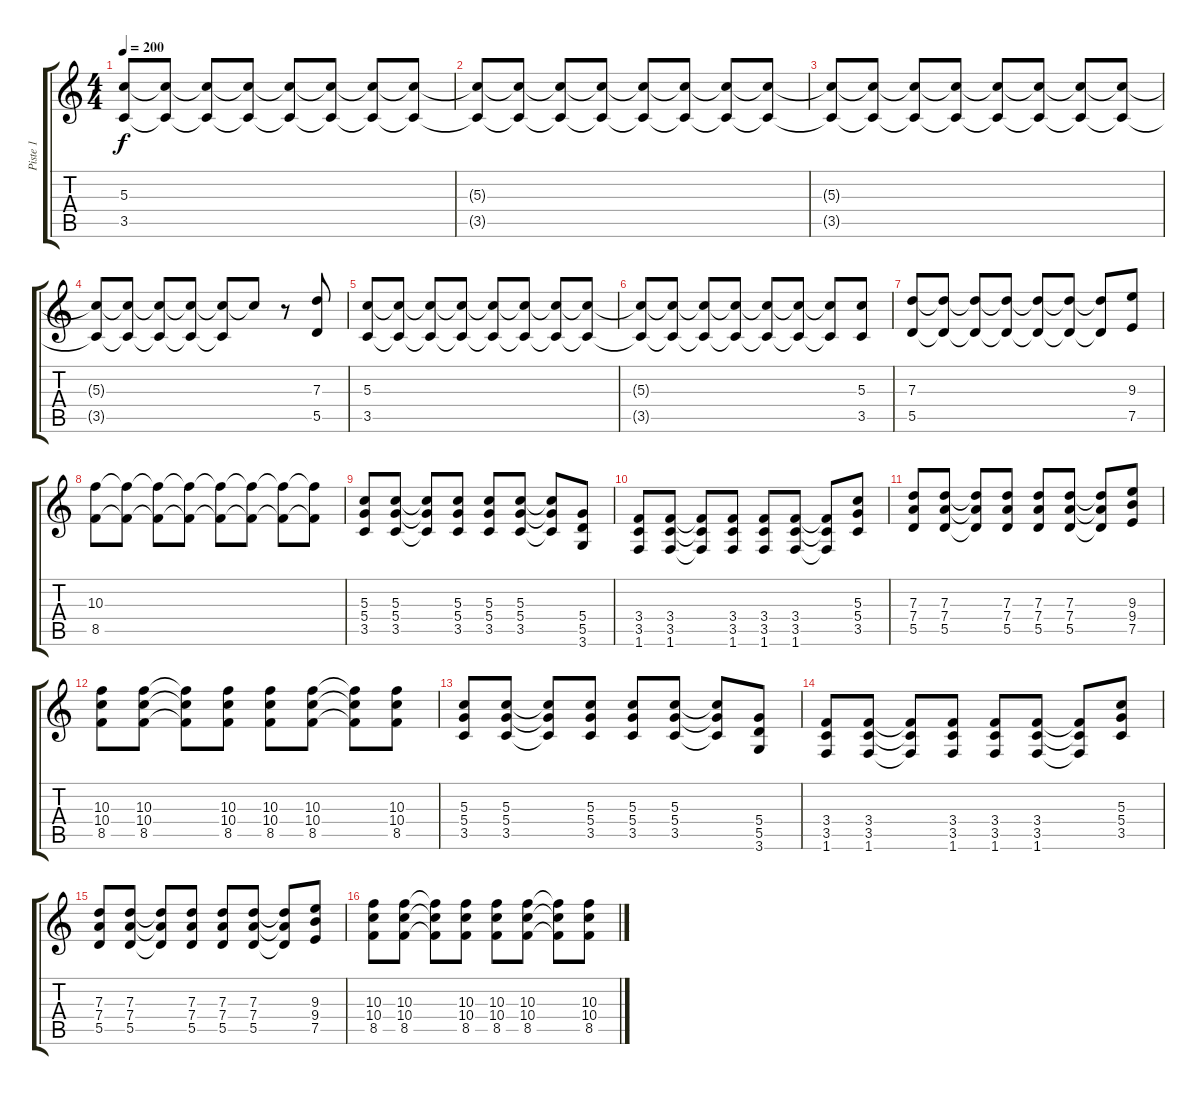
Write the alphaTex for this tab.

\track ("Piste 1" "Piste 1") {instrument distortionguitar}
\staff {score tabs}
\tuning (E4 B3 G3 D3 A2 E2) {hide}
\ts (4 4)
\tempo 200
\clef g2
\ks c
(5.3 3.5).8{dy f volume 8 instrument distortionguitar} (5.3{t} 3.5{t}).8 (5.3{t} 3.5{t}).8 (5.3{t} 3.5{t}).8 (5.3{t} 3.5{t}).8 (5.3{t} 3.5{t}).8 (5.3{t} 3.5{t}).8 (5.3{t} 3.5{t}).8 |
(5.3{t} 3.5{t}).8 (5.3{t} 3.5{t}).8 (5.3{t} 3.5{t}).8 (5.3{t} 3.5{t}).8 (5.3{t} 3.5{t}).8 (5.3{t} 3.5{t}).8 (5.3{t} 3.5{t}).8 (5.3{t} 3.5{t}).8 |
(5.3{t} 3.5{t}).8 (5.3{t} 3.5{t}).8 (5.3{t} 3.5{t}).8 (5.3{t} 3.5{t}).8 (5.3{t} 3.5{t}).8 (5.3{t} 3.5{t}).8 (5.3{t} 3.5{t}).8 (5.3{t} 3.5{t}).8 |
(5.3{t} 3.5{t}).8 (5.3{t} 3.5{t}).8 (5.3{t} 3.5{t}).8 (5.3{t} 3.5{t}).8 (5.3{t} 3.5{t}).8 5.3{t}.8 r.8 (7.3 5.5).8{volume 13} |
(5.3 3.5).8{volume 13} (5.3{t} 3.5{t}).8 (5.3{t} 3.5{t}).8 (5.3{t} 3.5{t}).8 (5.3{t} 3.5{t}).8 (5.3{t} 3.5{t}).8 (5.3{t} 3.5{t}).8 (5.3{t} 3.5{t}).8 |
(5.3{t} 3.5{t}).8 (5.3{t} 3.5{t}).8 (5.3{t} 3.5{t}).8 (5.3{t} 3.5{t}).8 (5.3{t} 3.5{t}).8 (5.3{t} 3.5{t}).8 (5.3{t} 3.5{t}).8 (5.3 3.5).8 |
(7.3 5.5).8 (7.3{t} 5.5{t}).8 (7.3{t} 5.5{t}).8 (7.3{t} 5.5{t}).8 (7.3{t} 5.5{t}).8 (7.3{t} 5.5{t}).8 (7.3{t} 5.5{t}).8 (9.3 7.5).8 |
(10.3 8.5).8 (10.3{t} 8.5{t}).8 (10.3{t} 8.5{t}).8 (10.3{t} 8.5{t}).8 (10.3{t} 8.5{t}).8 (10.3{t} 8.5{t}).8 (10.3{t} 8.5{t}).8 (10.3{t} 8.5{t}).8 |
(5.3 5.4 3.5).8 (5.3 5.4 3.5).8 (5.3{t} 5.4{t} 3.5{t}).8 (5.3 5.4 3.5).8 (5.3 5.4 3.5).8 (5.3 5.4 3.5).8 (5.3{t} 5.4{t} 3.5{t}).8 (5.4 5.5 3.6).8 |
(3.4 3.5 1.6).8 (3.4 3.5 1.6).8 (3.4{t} 3.5{t} 1.6{t}).8 (3.4 3.5 1.6).8 (3.4 3.5 1.6).8 (3.4 3.5 1.6).8 (3.4{t} 3.5{t} 1.6{t}).8 (5.3 5.4 3.5).8 |
(7.3 7.4 5.5).8 (7.3 7.4 5.5).8 (7.3{t} 7.4{t} 5.5{t}).8 (7.3 7.4 5.5).8 (7.3 7.4 5.5).8 (7.3 7.4 5.5).8 (7.3{t} 7.4{t} 5.5{t}).8 (9.3 9.4 7.5).8 |
(10.3 10.4 8.5).8 (10.3 10.4 8.5).8 (10.3{t} 10.4{t} 8.5{t}).8 (10.3 10.4 8.5).8 (10.3 10.4 8.5).8 (10.3 10.4 8.5).8 (10.3{t} 10.4{t} 8.5{t}).8 (10.3 10.4 8.5).8 |
(5.3 5.4 3.5).8 (5.3 5.4 3.5).8 (5.3{t} 5.4{t} 3.5{t}).8 (5.3 5.4 3.5).8 (5.3 5.4 3.5).8 (5.3 5.4 3.5).8 (5.3{t} 5.4{t} 3.5{t}).8 (5.4 5.5 3.6).8 |
(3.4 3.5 1.6).8 (3.4 3.5 1.6).8 (3.4{t} 3.5{t} 1.6{t}).8 (3.4 3.5 1.6).8 (3.4 3.5 1.6).8 (3.4 3.5 1.6).8 (3.4{t} 3.5{t} 1.6{t}).8 (5.3 5.4 3.5).8 |
(7.3 7.4 5.5).8 (7.3 7.4 5.5).8 (7.3{t} 7.4{t} 5.5{t}).8 (7.3 7.4 5.5).8 (7.3 7.4 5.5).8 (7.3 7.4 5.5).8 (7.3{t} 7.4{t} 5.5{t}).8 (9.3 9.4 7.5).8 |
(10.3 10.4 8.5).8 (10.3 10.4 8.5).8 (10.3{t} 10.4{t} 8.5{t}).8 (10.3 10.4 8.5).8 (10.3 10.4 8.5).8 (10.3 10.4 8.5).8 (10.3{t} 10.4{t} 8.5{t}).8 (10.3 10.4 8.5).8
